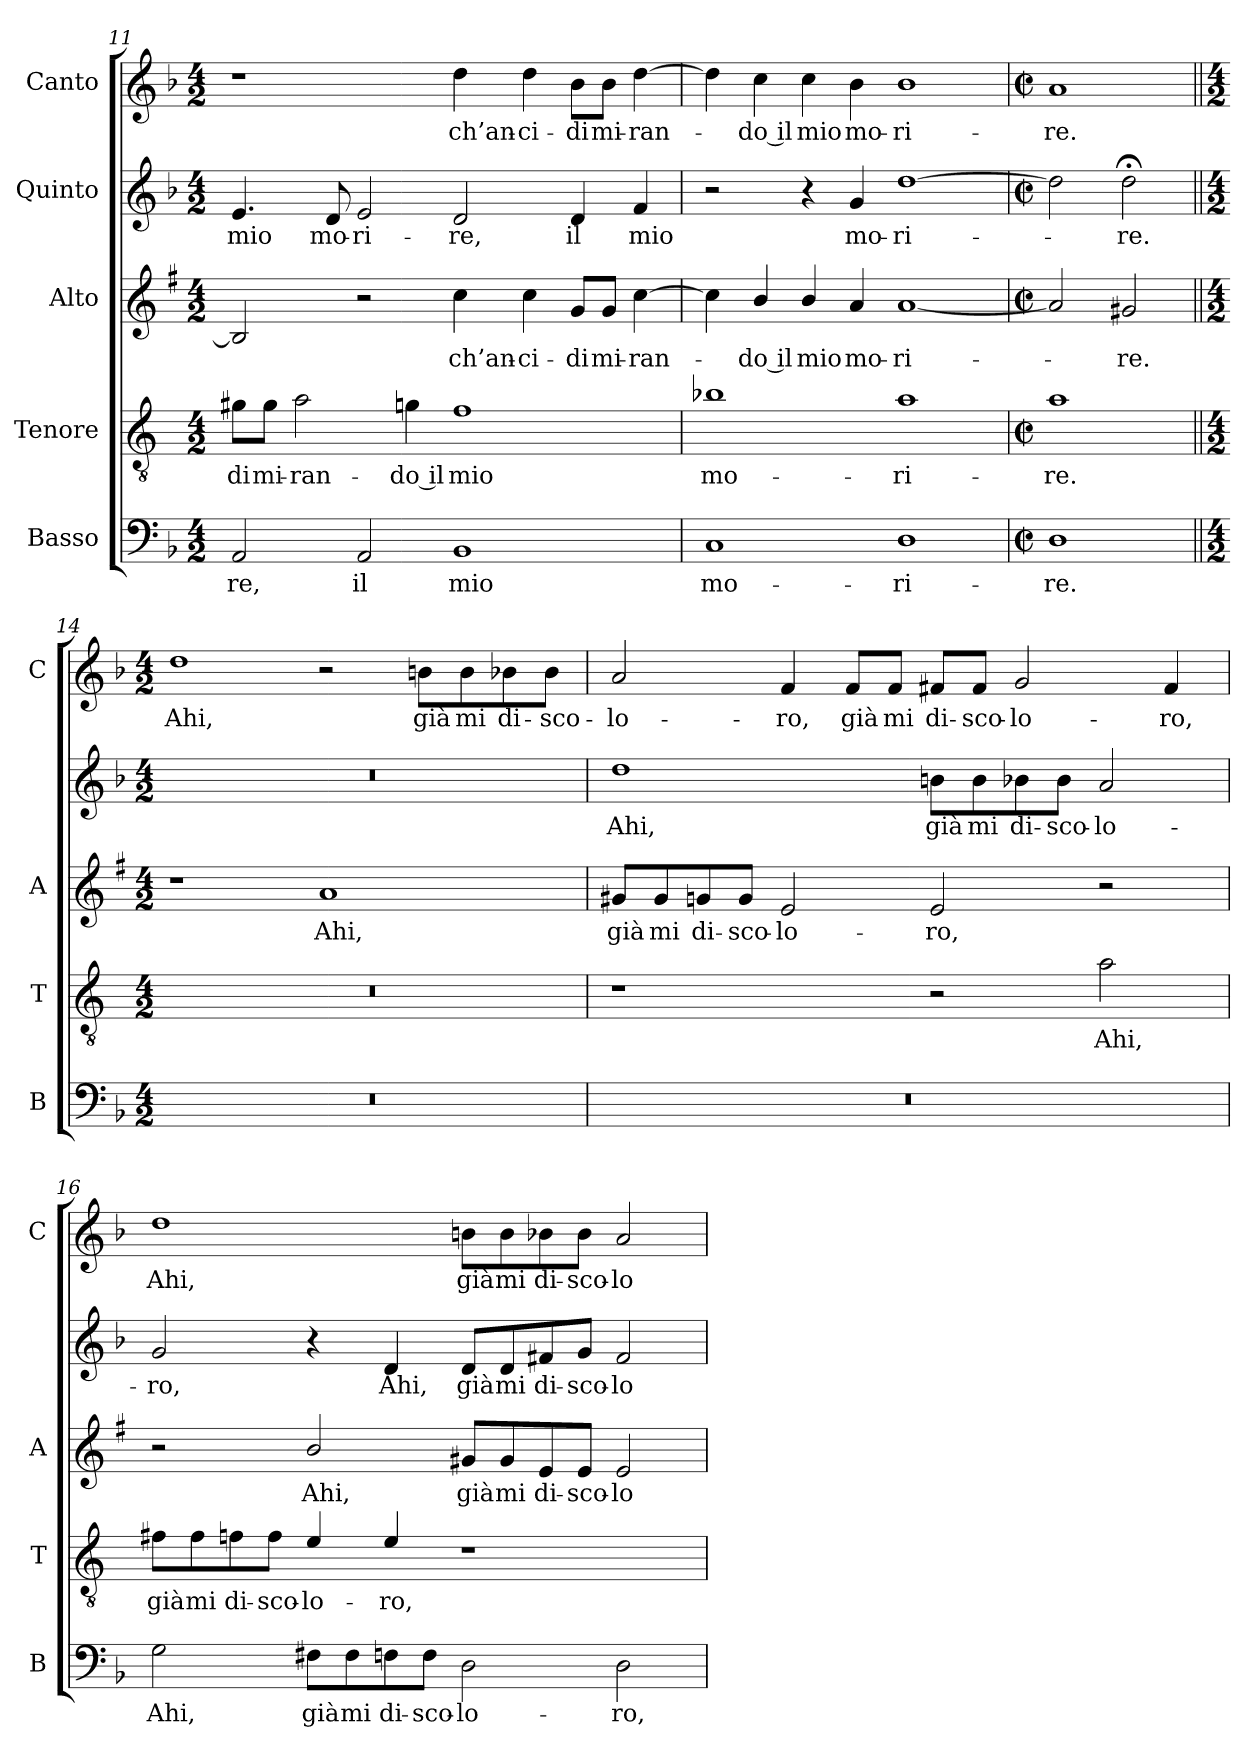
**kern	**text	**kern	**text	**kern	**text	**kern	**text	**kern	**text
*part5	*part5	*part4	*part4	*part3	*part3	*part2	*part2	*part1	*part1
*staff5	*staff5	*staff4	*staff4	*staff3	*staff3	*staff2	*staff2	*staff1	*staff1
*I"Basso	*	*I"Tenore	*	*I"Alto	*	*I"Quinto	*	*I"Canto	*
*I'B	*	*I'T	*	*I'A	*	*	*	*I'C	*
*clefF4	*	*clefGv2	*	*clefG2	*	*clefG2	*	*clefG2	*
*	*	*ITrd4c7	*	*ITrd1c2	*	*	*	*	*
*k[b-]	*	*k[b-]	*	*k[b-]	*	*k[b-]	*	*k[b-]	*
*F:	*	*F:	*	*F:	*	*F:	*	*F:	*
*M4/2	*	*M4/2	*	*M4/2	*	*M4/2	*	*M4/2	*
=11	=11	=11	=11	=11	=11	=11	=11	=11	=11
!	!LO:LY:b	!	!LO:LY:b	!	!	!	!LO:LY:b	!	!
2AA/	-re,	8c#X\L	-di	2A/]	.	4.e/	mio	1r	.
!	!	!	!LO:LY:b	!	!	!	!	!	!
.	.	8c#\J	mi-	.	.	.	.	.	.
!	!	!	!LO:LY:b	!	!	!	!	!	!
.	.	2d\	-ran-	.	.	.	.	.	.
!	!	!	!	!	!	!	!LO:LY:b	!	!
.	.	.	.	.	.	8d/	mo-	.	.
!	!LO:LY:b	!	!	!	!	!	!LO:LY:b	!	!
2AA/	il	.	.	2r	.	2e/	-ri-	.	.
!	!	!	!LO:LY:b	!	!	!	!	!	!
.	.	4cn\	-do il	.	.	.	.	.	.
!	!LO:LY:b	!	!LO:LY:b	!	!LO:LY:b	!	!LO:LY:b	!	!LO:LY:b
1BB-	mio	1B-	mio	4b-\	ch’an-	2d/	-re,	4dd\	ch’an-
!	!	!	!	!	!LO:LY:b	!	!	!	!LO:LY:b
.	.	.	.	4b-\	-ci-	.	.	4dd\	-ci-
!	!	!	!	!	!LO:LY:b	!	!LO:LY:b	!	!LO:LY:b
.	.	.	.	8f/L	-di	4d/	il	8b-\L	-di
!	!	!	!	!	!LO:LY:b	!	!	!	!LO:LY:b
.	.	.	.	8f/J	mi-	.	.	8b-\J	mi-
!	!	!	!	!	!LO:LY:b	!	!LO:LY:b	!	!LO:LY:b
.	.	.	.	[4b-\	-ran-	4f/	mio	[4dd\	-ran-
=12	=12	=12	=12	=12	=12	=12	=12	=12	=12
!	!LO:LY:b	!	!LO:LY:b	!	!	!	!	!	!
1C	mo-	1e-X	mo-	4b-\]	.	2r	.	4dd\]	.
!	!	!	!	!	!LO:LY:b	!	!	!	!LO:LY:b
.	.	.	.	4a/	-do il	.	.	4cc\	-do il
!	!	!	!	!	!LO:LY:b	!	!	!	!LO:LY:b
.	.	.	.	4a/	mio	4r	.	4cc\	mio
!	!	!	!	!	!LO:LY:b	!	!LO:LY:b	!	!LO:LY:b
.	.	.	.	4g/	mo-	4g/	mo-	4b-\	mo-
!	!LO:LY:b	!	!LO:LY:b	!	!LO:LY:b	!	!LO:LY:b	!	!LO:LY:b
1D	-ri-	1d	-ri-	[1g	-ri-	[1dd	-ri-	1b-	-ri-
!!LO:LB:g=z
=13	=13	=13	=13	=13	=13	=13	=13	=13	=13
*M2/2	*	*M2/2	*	*M2/2	*	*M2/2	*	*M2/2	*
*met(c|)	*	*met(c|)	*	*met(c|)	*	*met(c|)	*	*met(c|)	*
!	!LO:LY:b	!	!LO:LY:b	!	!	!	!	!	!LO:LY:b
1D	-re.	1d	-re.	2g/]	.	2dd\]	.	1a	-re.
!	!	!	!	!	!LO:LY:b	!	!LO:LY:b	!	!
.	.	.	.	2f#X/	-re.	2dd;<\	-re.	.	.
=14||	=14||	=14||	=14||	=14||	=14||	=14||	=14||	=14||	=14||
*M4/2	*	*M4/2	*	*M4/2	*	*M4/2	*	*M4/2	*
!	!	!	!	!	!	!	!	!	!LO:LY:b
0r	.	0r	.	1r	.	0r	.	1dd	Ahi,
!	!	!	!	!	!LO:LY:b	!	!	!	!
.	.	.	.	1g	Ahi,	.	.	2r	.
!	!	!	!	!	!	!	!	!	!LO:LY:b
.	.	.	.	.	.	.	.	8bn\L	già
!	!	!	!	!	!	!	!	!	!LO:LY:b
.	.	.	.	.	.	.	.	8b\	mi
!	!	!	!	!	!	!	!	!	!LO:LY:b
.	.	.	.	.	.	.	.	8b-X\	di-
!	!	!	!	!	!	!	!	!	!LO:LY:b
.	.	.	.	.	.	.	.	8b-\J	-sco-
=15	=15	=15	=15	=15	=15	=15	=15	=15	=15
!	!	!	!	!	!LO:LY:b	!	!LO:LY:b	!	!LO:LY:b
0r	.	1r	.	8f#X/L	già	1dd	Ahi,	2a/	-lo-
!	!	!	!	!	!LO:LY:b	!	!	!	!
.	.	.	.	8f#/	mi	.	.	.	.
!	!	!	!	!	!LO:LY:b	!	!	!	!
.	.	.	.	8fn/	di-	.	.	.	.
!	!	!	!	!	!LO:LY:b	!	!	!	!
.	.	.	.	8f/J	-sco-	.	.	.	.
!	!	!	!	!	!LO:LY:b	!	!	!	!LO:LY:b
.	.	.	.	2d/	-lo-	.	.	4f/	-ro,
!	!	!	!	!	!	!	!	!	!LO:LY:b
.	.	.	.	.	.	.	.	8f/L	già
!	!	!	!	!	!	!	!	!	!LO:LY:b
.	.	.	.	.	.	.	.	8f/J	mi
!	!	!	!	!	!LO:LY:b	!	!LO:LY:b	!	!LO:LY:b
.	.	2r	.	2d/	-ro,	8bn\L	già	8f#X/L	di-
!	!	!	!	!	!	!	!LO:LY:b	!	!LO:LY:b
.	.	.	.	.	.	8b\	mi	8f#/J	-sco-
!	!	!	!	!	!	!	!LO:LY:b	!	!LO:LY:b
.	.	.	.	.	.	8b-X\	di-	2g/	-lo-
!	!	!	!	!	!	!	!LO:LY:b	!	!
.	.	.	.	.	.	8b-\J	-sco-	.	.
!	!	!	!LO:LY:b	!	!	!	!LO:LY:b	!	!
.	.	2d\	Ahi,	2r	.	2a/	-lo-	.	.
!	!	!	!	!	!	!	!	!	!LO:LY:b
.	.	.	.	.	.	.	.	4f#/	-ro,
!!LO:PB:g=z
=16	=16	=16	=16	=16	=16	=16	=16	=16	=16
!	!LO:LY:b	!	!LO:LY:b	!	!	!	!LO:LY:b	!	!LO:LY:b
2G\	Ahi,	8Bn\L	già	2r	.	2g/	-ro,	1dd	Ahi,
!	!	!	!LO:LY:b	!	!	!	!	!	!
.	.	8B\	mi	.	.	.	.	.	.
!	!	!	!LO:LY:b	!	!	!	!	!	!
.	.	8B-X\	di-	.	.	.	.	.	.
!	!	!	!LO:LY:b	!	!	!	!	!	!
.	.	8B-\J	-sco-	.	.	.	.	.	.
!	!LO:LY:b	!	!LO:LY:b	!	!LO:LY:b	!	!	!	!
8F#X\L	già	4A/	-lo-	2a/	Ahi,	4r	.	.	.
!	!LO:LY:b	!	!	!	!	!	!	!	!
8F#\	mi	.	.	.	.	.	.	.	.
!	!LO:LY:b	!	!LO:LY:b	!	!	!	!LO:LY:b	!	!
8Fn\	di-	4A/	-ro,	.	.	4d/	Ahi,	.	.
!	!LO:LY:b	!	!	!	!	!	!	!	!
8F\J	-sco-	.	.	.	.	.	.	.	.
!	!LO:LY:b	!	!	!	!LO:LY:b	!	!LO:LY:b	!	!LO:LY:b
2D\	-lo-	1r	.	8f#X/L	già	8d/L	già	8bn\L	già
!	!	!	!	!	!LO:LY:b	!	!LO:LY:b	!	!LO:LY:b
.	.	.	.	8f#/	mi	8d/	mi	8b\	mi
!	!	!	!	!	!LO:LY:b	!	!LO:LY:b	!	!LO:LY:b
.	.	.	.	8d/	di-	8f#X/	di-	8b-X\	di-
!	!	!	!	!	!LO:LY:b	!	!LO:LY:b	!	!LO:LY:b
.	.	.	.	8d/J	-sco-	8g/J	-sco-	8b-\J	-sco-
!	!LO:LY:b	!	!	!	!LO:LY:b	!	!LO:LY:b	!	!LO:LY:b
2D\	-ro,	.	.	2d/	-lo-	2f#/	-lo-	2a/	-lo-
=	=	=	=	=	=	=	=	=	=
*-	*-	*-	*-	*-	*-	*-	*-	*-	*-
